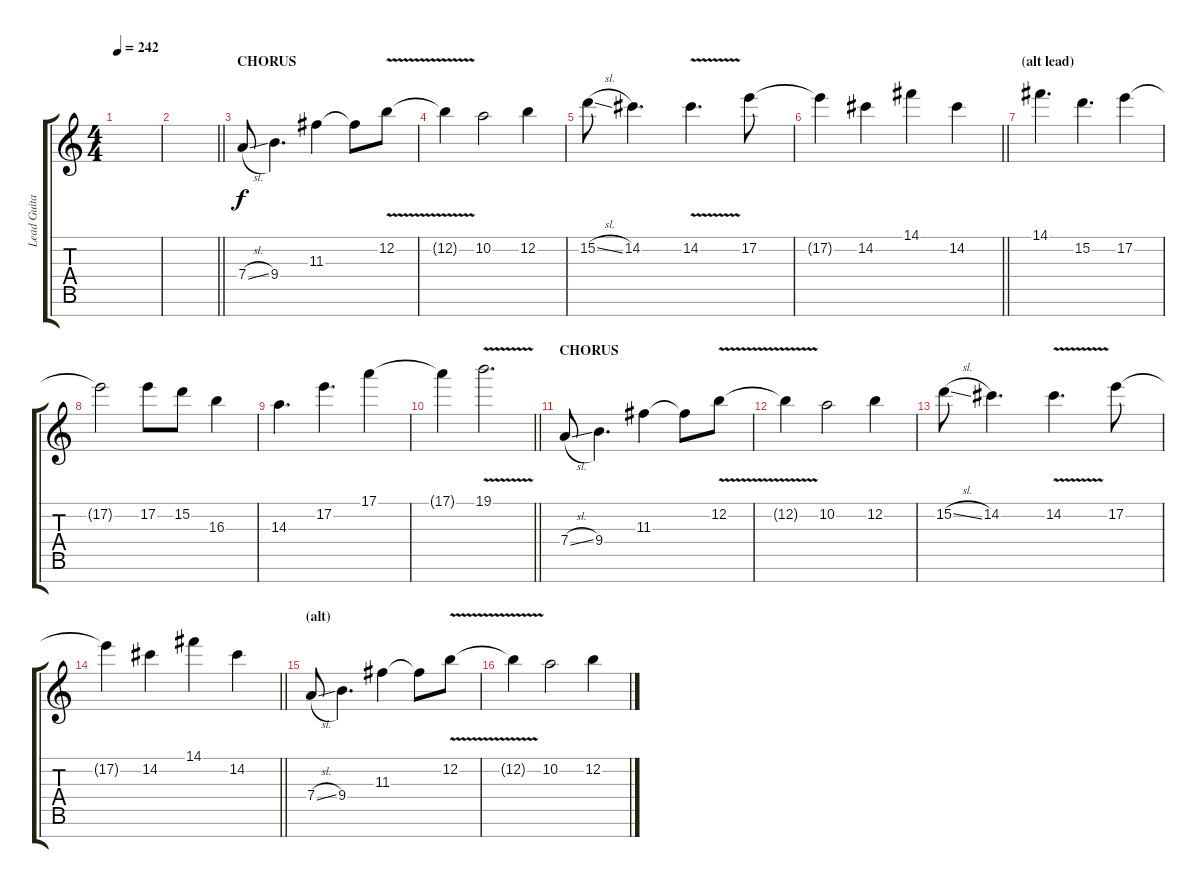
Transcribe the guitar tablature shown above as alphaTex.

\track ("Lead Guitar" "Lead Guita") {instrument distortionguitar}
\staff {score tabs}
\tuning (E4 B3 G3 D3 A2 E2 B1) {hide}
\ts (4 4)
\tempo 242
\clef g2
\ks c
|
\barLineRight lightlight
|
\section ("" "CHORUS")
7.4{sl}.8 9.4.4{d} 11.3.4 11.3{t}.8 12.2{v}.8 |
12.2{t}.4 10.2.2 12.2.4 |
15.2{sl}.8 14.2.4{d} 14.2{v}.4{d} 17.2.8 |
\barLineRight lightlight
17.2{t}.4 14.2.4 14.1.4 14.2.4 |
\section ("" "(alt lead)")
14.1.4{d} 15.2.4{d} 17.2.4 |
17.2{t}.2 17.2.8 15.2.8 16.3.4 |
14.3.4{d} 17.2.4{d} 17.1.4 |
\barLineRight lightlight
17.1{t}.4 19.1{v}.2{d} |
\section ("" "CHORUS")
7.4{sl}.8 9.4.4{d} 11.3.4 11.3{t}.8 12.2{v}.8 |
12.2{t}.4 10.2.2 12.2.4 |
15.2{sl}.8 14.2.4{d} 14.2{v}.4{d} 17.2.8 |
\barLineRight lightlight
17.2{t}.4 14.2.4 14.1.4 14.2.4 |
\section ("" "(alt)")
7.4{sl}.8 9.4.4{d} 11.3.4 11.3{t}.8 12.2{v}.8 |
12.2{t}.4 10.2.2 12.2.4
